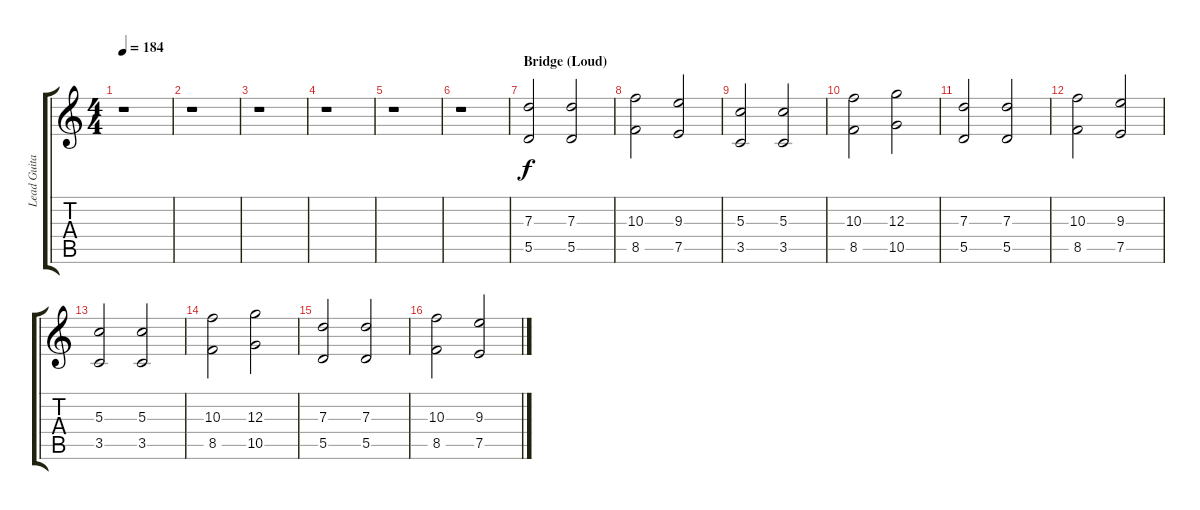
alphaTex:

\track ("Lead Guitar" "Lead Guita") {instrument distortionguitar}
\staff {score tabs}
\tuning (E4 B3 G3 D3 A2 E2) {hide}
\ts (4 4)
\tempo 184
\clef g2
\ks c
r.1{dy f} |
r.1 |
r.1 |
r.1 |
r.1 |
r.1 |
\section ("" "Bridge (Loud)")
(7.3 5.5).2 (7.3 5.5).2 |
(10.3 8.5).2 (9.3 7.5).2 |
(5.3 3.5).2 (5.3 3.5).2 |
(10.3 8.5).2 (12.3 10.5).2 |
(7.3 5.5).2 (7.3 5.5).2 |
(10.3 8.5).2 (9.3 7.5).2 |
(5.3 3.5).2 (5.3 3.5).2 |
(10.3 8.5).2 (12.3 10.5).2 |
(7.3 5.5).2 (7.3 5.5).2 |
(10.3 8.5).2 (9.3 7.5).2
